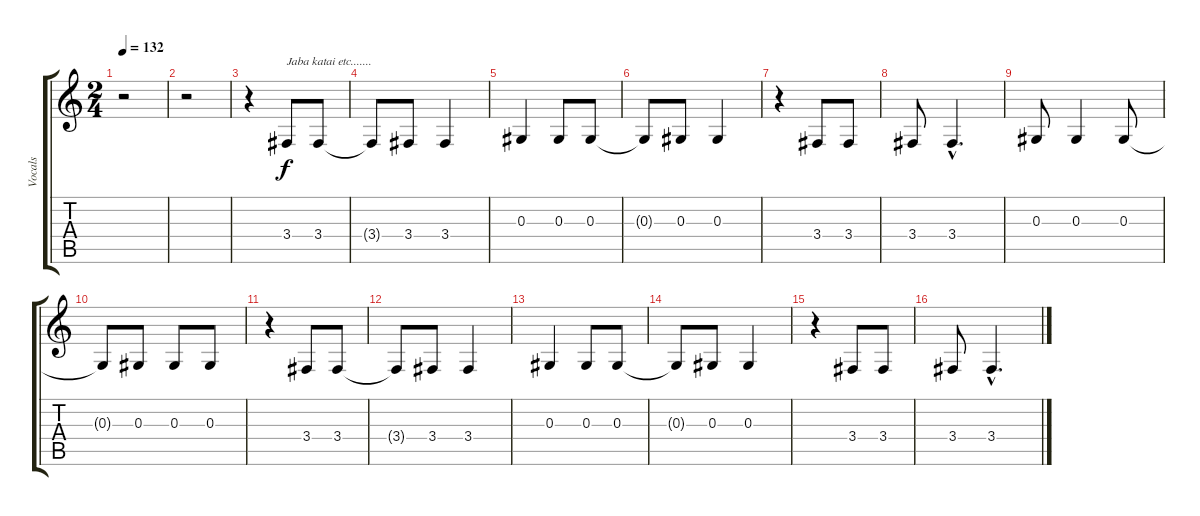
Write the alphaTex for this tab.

\track ("Vocals" "Vocals") {instrument tenorsax}
\staff {score tabs}
\tuning (F4 C4 Ab3 Eb3 Bb2 F2) {hide}
\ts (2 4)
\tempo 132
\clef g2
\ks c
r.2{dy f} |
r.2 |
r.4 3.4.8{txt "Jaba katai etc......."} 3.4.8 |
3.4{t}.8 3.4.8 3.4.4 |
0.3.4 0.3.8 0.3.8 |
0.3{t}.8 0.3.8 0.3.4 |
r.4 3.4.8 3.4.8 |
3.4.8 3.4{hac}.4{d} |
0.3.8 0.3.4 0.3.8 |
0.3{t}.8 0.3.8 0.3.8 0.3.8 |
r.4 3.4.8 3.4.8 |
3.4{t}.8 3.4.8 3.4.4 |
0.3.4 0.3.8 0.3.8 |
0.3{t}.8 0.3.8 0.3.4 |
r.4 3.4.8 3.4.8 |
3.4.8 3.4{hac}.4{d}
